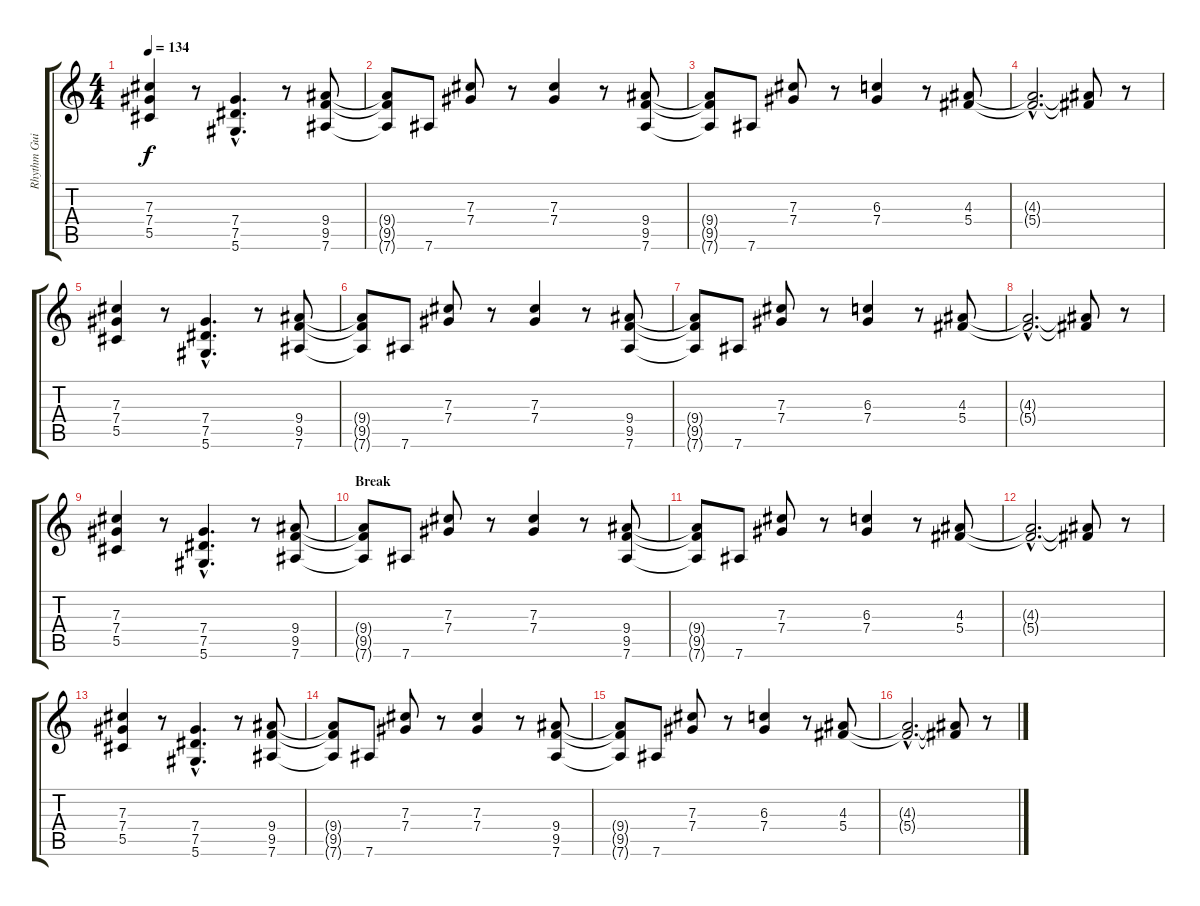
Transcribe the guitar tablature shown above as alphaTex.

\track ("Rhythm Guitar" "Rhythm Gui") {instrument distortionguitar}
\staff {score tabs}
\tuning (Eb4 Bb3 Gb3 Db3 Ab2 Eb2) {hide}
\ts (4 4)
\tempo 134
\clef g2
\ks c
(7.3 7.4 5.5).4{dy f} r.8 (7.4{hac} 7.5{hac} 5.6{hac}).4{d} r.8 (9.4 9.5 7.6).8 |
(9.4{t} 9.5{t} 7.6{t}).8 7.6.8 (7.3 7.4).8 r.8 (7.3 7.4).4 r.8 (9.4 9.5 7.6).8 |
(9.4{t} 9.5{t} 7.6{t}).8 7.6.8 (7.3 7.4).8 r.8 (6.3 7.4).4 r.8 (4.3 5.4).8 |
(4.3{hac t} 5.4{hac t}).2{d} (4.3{t} 5.4{t}).8 r.8 |
(7.3 7.4 5.5).4 r.8 (7.4{hac} 7.5{hac} 5.6{hac}).4{d} r.8 (9.4 9.5 7.6).8 |
(9.4{t} 9.5{t} 7.6{t}).8 7.6.8 (7.3 7.4).8 r.8 (7.3 7.4).4 r.8 (9.4 9.5 7.6).8 |
(9.4{t} 9.5{t} 7.6{t}).8 7.6.8 (7.3 7.4).8 r.8 (6.3 7.4).4 r.8 (4.3 5.4).8 |
(4.3{hac t} 5.4{hac t}).2{d} (4.3{t} 5.4{t}).8 r.8 |
(7.3 7.4 5.5).4 r.8 (7.4{hac} 7.5{hac} 5.6{hac}).4{d} r.8 (9.4 9.5 7.6).8 |
\section ("" "Break")
(9.4{t} 9.5{t} 7.6{t}).8 7.6.8 (7.3 7.4).8 r.8 (7.3 7.4).4 r.8 (9.4 9.5 7.6).8 |
(9.4{t} 9.5{t} 7.6{t}).8 7.6.8 (7.3 7.4).8 r.8 (6.3 7.4).4 r.8 (4.3 5.4).8 |
(4.3{hac t} 5.4{hac t}).2{d} (4.3{t} 5.4{t}).8 r.8 |
(7.3 7.4 5.5).4 r.8 (7.4{hac} 7.5{hac} 5.6{hac}).4{d} r.8 (9.4 9.5 7.6).8 |
(9.4{t} 9.5{t} 7.6{t}).8 7.6.8 (7.3 7.4).8 r.8 (7.3 7.4).4 r.8 (9.4 9.5 7.6).8 |
(9.4{t} 9.5{t} 7.6{t}).8 7.6.8 (7.3 7.4).8 r.8 (6.3 7.4).4 r.8 (4.3 5.4).8 |
(4.3{hac t} 5.4{hac t}).2{d} (4.3{t} 5.4{t}).8 r.8
